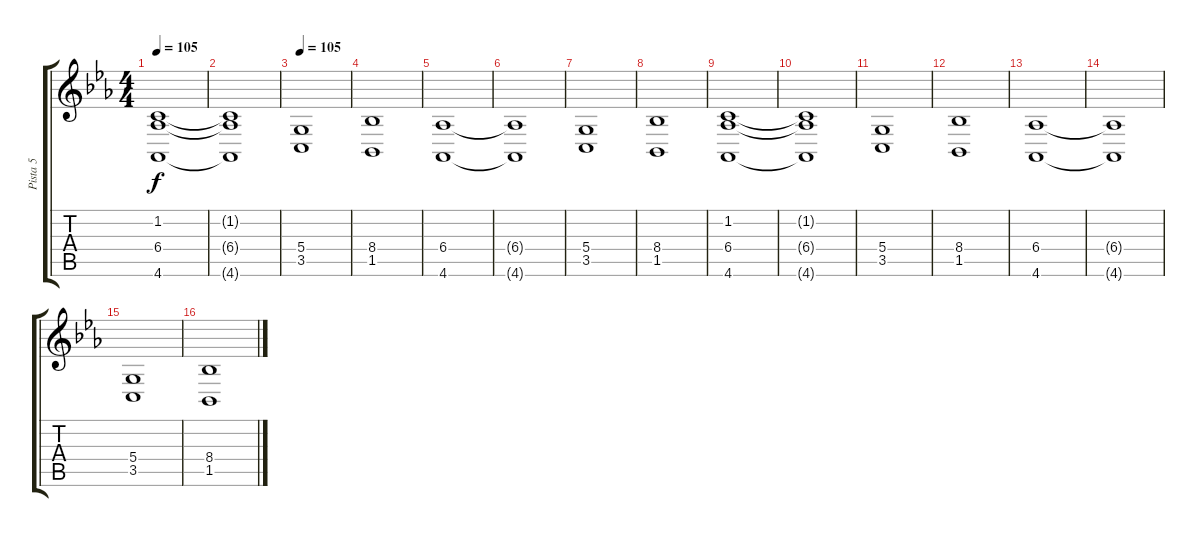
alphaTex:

\track ("Pista 5" "Pista 5") {instrument stringensemble2}
\staff {score tabs}
\tuning (E4 B3 G3 D3 A2 E2) {hide}
\ts (4 4)
\tempo 105
\clef g2
\ks cminor
(1.2 6.4 4.6).1{dy f} |
(1.2{t} 6.4{t} 4.6{t}).1 |
\tempo 105
(5.4 3.5).1 |
(8.4 1.5).1 |
(6.4 4.6).1 |
(6.4{t} 4.6{t}).1 |
(5.4 3.5).1 |
(8.4 1.5).1 |
(1.2 6.4 4.6).1 |
(1.2{t} 6.4{t} 4.6{t}).1 |
(5.4 3.5).1 |
(8.4 1.5).1 |
(6.4 4.6).1 |
(6.4{t} 4.6{t}).1 |
(5.4 3.5).1 |
(8.4 1.5).1
